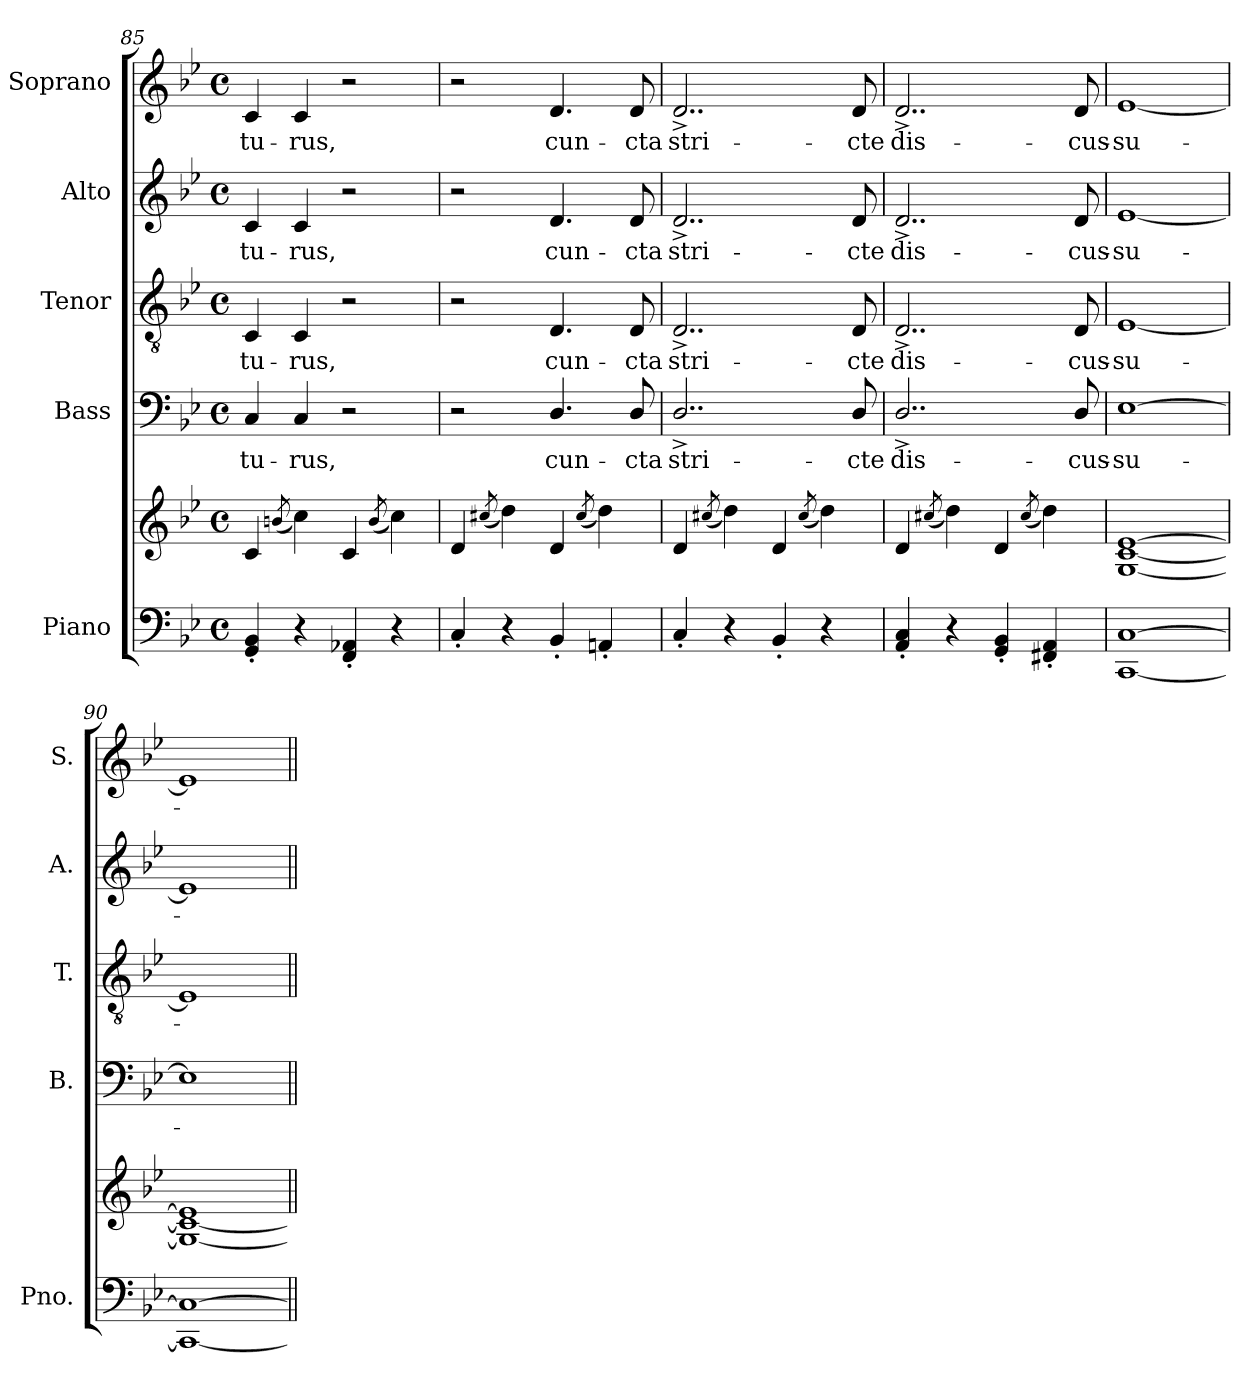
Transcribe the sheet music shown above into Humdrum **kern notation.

**kern	**kern	**kern	**text	**kern	**text	**kern	**text	**kern	**text
*part5	*part5	*part4	*part4	*part3	*part3	*part2	*part2	*part1	*part1
*staff6	*staff5	*staff4	*staff4	*staff3	*staff3	*staff2	*staff2	*staff1	*staff1
*I"Piano	*	*I"Bass	*	*I"Tenor	*	*I"Alto	*	*I"Soprano	*
*I'Pno.	*	*I'B.	*	*I'T.	*	*I'A.	*	*I'S.	*
*clefF4	*clefG2	*clefF4	*	*clefGv2	*	*clefG2	*	*clefG2	*
*	*	*	*	*ITrd7c12	*	*	*	*	*
*k[b-e-]	*k[b-e-]	*k[b-e-]	*	*k[b-e-]	*	*k[b-e-]	*	*k[b-e-]	*
*B-:	*B-:	*B-:	*	*B-:	*	*B-:	*	*B-:	*
*M4/4	*M4/4	*M4/4	*	*M4/4	*	*M4/4	*	*M4/4	*
*met(c)	*met(c)	*met(c)	*	*met(c)	*	*met(c)	*	*met(c)	*
=85	=85	=85	=85	=85	=85	=85	=85	=85	=85
!	!	!	!LO:LY:b:color=#000000	!	!	!	!	!	!
!	!	!	!	!	!LO:LY:b:color=#000000	!	!	!	!
!	!	!	!	!	!	!	!LO:LY:b:color=#000000	!	!
!	!	!	!	!	!	!	!	!	!LO:LY:b:color=#000000
4GGi/' 4BB-i'	4ci/	4Ci/	-tu-	4CCi/	-tu-	4ci/	-tu-	4ci/	-tu-
.	(8qbni/	.	.	.	.	.	.	.	.
!	!	!	!LO:LY:b:color=#000000	!	!	!	!	!	!
!	!	!	!	!	!LO:LY:b:color=#000000	!	!	!	!
!	!	!	!	!	!	!	!LO:LY:b:color=#000000	!	!
!	!	!	!	!	!	!	!	!	!LO:LY:b:color=#000000
4r	4cci\)	4Ci/	-rus,	4CCi/	-rus,	4ci/	-rus,	4ci/	-rus,
4FFi/' 4AA-Xi'	4ci/	2r	.	2r	.	2r	.	2r	.
.	(8qbi/	.	.	.	.	.	.	.	.
4r	4cci\)	.	.	.	.	.	.	.	.
!!LO:LB:g=z
=86	=86	=86	=86	=86	=86	=86	=86	=86	=86
4C'i/	4di/	2r	.	2r	.	2r	.	2r	.
.	(8qcc#Xi/	.	.	.	.	.	.	.	.
4r	4ddi\)	.	.	.	.	.	.	.	.
!	!	!	!LO:LY:b:color=#000000	!	!	!	!	!	!
!	!	!	!	!	!LO:LY:b:color=#000000	!	!	!	!
!	!	!	!	!	!	!	!LO:LY:b:color=#000000	!	!
!	!	!	!	!	!	!	!	!	!LO:LY:b:color=#000000
4BB-'i/	4di/	4.Di/	cun-	4.DDi/	cun-	4.di/	cun-	4.di/	cun-
.	(8qcc#i/	.	.	.	.	.	.	.	.
4AAn'i/	4ddi\)	.	.	.	.	.	.	.	.
!	!	!	!LO:LY:b:color=#000000	!	!	!	!	!	!
!	!	!	!	!	!LO:LY:b:color=#000000	!	!	!	!
!	!	!	!	!	!	!	!LO:LY:b:color=#000000	!	!
!	!	!	!	!	!	!	!	!	!LO:LY:b:color=#000000
.	.	8Di/	-cta	8DDi/	-cta	8di/	-cta	8di/	-cta
=87	=87	=87	=87	=87	=87	=87	=87	=87	=87
!	!	!	!LO:LY:b:color=#000000	!	!	!	!	!	!
!	!	!	!	!	!LO:LY:b:color=#000000	!	!	!	!
!	!	!	!	!	!	!	!LO:LY:b:color=#000000	!	!
!	!	!	!	!	!	!	!	!	!LO:LY:b:color=#000000
4C'i/	4di/	2..D^i/	stri-	2..DD^i/	stri-	2..d^i/	stri-	2..d^i/	stri-
.	(8qcc#Xi/	.	.	.	.	.	.	.	.
4r	4ddi\)	.	.	.	.	.	.	.	.
4BB-'i/	4di/	.	.	.	.	.	.	.	.
.	(8qcc#i/	.	.	.	.	.	.	.	.
4r	4ddi\)	.	.	.	.	.	.	.	.
!	!	!	!LO:LY:b:color=#000000	!	!	!	!	!	!
!	!	!	!	!	!LO:LY:b:color=#000000	!	!	!	!
!	!	!	!	!	!	!	!LO:LY:b:color=#000000	!	!
!	!	!	!	!	!	!	!	!	!LO:LY:b:color=#000000
.	.	8Di/	-cte	8DDi/	-cte	8di/	-cte	8di/	-cte
=88	=88	=88	=88	=88	=88	=88	=88	=88	=88
!	!	!	!LO:LY:b:color=#000000	!	!	!	!	!	!
!	!	!	!	!	!LO:LY:b:color=#000000	!	!	!	!
!	!	!	!	!	!	!	!LO:LY:b:color=#000000	!	!
!	!	!	!	!	!	!	!	!	!LO:LY:b:color=#000000
4AAi/' 4Ci'	4di/	2..D^i/	dis-	2..DD^i/	dis-	2..d^i/	dis-	2..d^i/	dis-
.	(8qcc#Xi/	.	.	.	.	.	.	.	.
4r	4ddi\)	.	.	.	.	.	.	.	.
4GGi/' 4BB-i'	4di/	.	.	.	.	.	.	.	.
.	(8qcc#i/	.	.	.	.	.	.	.	.
4FF#Xi/' 4AAi'	4ddi\)	.	.	.	.	.	.	.	.
!	!	!	!LO:LY:b:color=#000000	!	!	!	!	!	!
!	!	!	!	!	!LO:LY:b:color=#000000	!	!	!	!
!	!	!	!	!	!	!	!LO:LY:b:color=#000000	!	!
!	!	!	!	!	!	!	!	!	!LO:LY:b:color=#000000
.	.	8Di/	-cus-	8DDi/	-cus-	8di/	-cus-	8di/	-cus-
=89	=89	=89	=89	=89	=89	=89	=89	=89	=89
!	!	!	!LO:LY:b:color=#000000	!	!	!	!	!	!
!	!	!	!	!	!LO:LY:b:color=#000000	!	!	!	!
!	!	!	!	!	!	!	!LO:LY:b:color=#000000	!	!
!	!	!	!	!	!	!	!	!	!LO:LY:b:color=#000000
[1CCi [1Ci	[1Gi [1ci [1e-i	[1E-i	-su-	[1EE-i	-su-	[1e-i	-su-	[1e-i	-su-
=90	=90	=90	=90	=90	=90	=90	=90	=90	=90
1CCi_ 1Ci_	1Gi_ 1ci_ 1e-i]	1E-i]	.	1EE-i]	.	1e-i]	.	1e-i]	.
=||	=||	=||	=||	=||	=||	=||	=||	=||	=||
*-	*-	*-	*-	*-	*-	*-	*-	*-	*-
